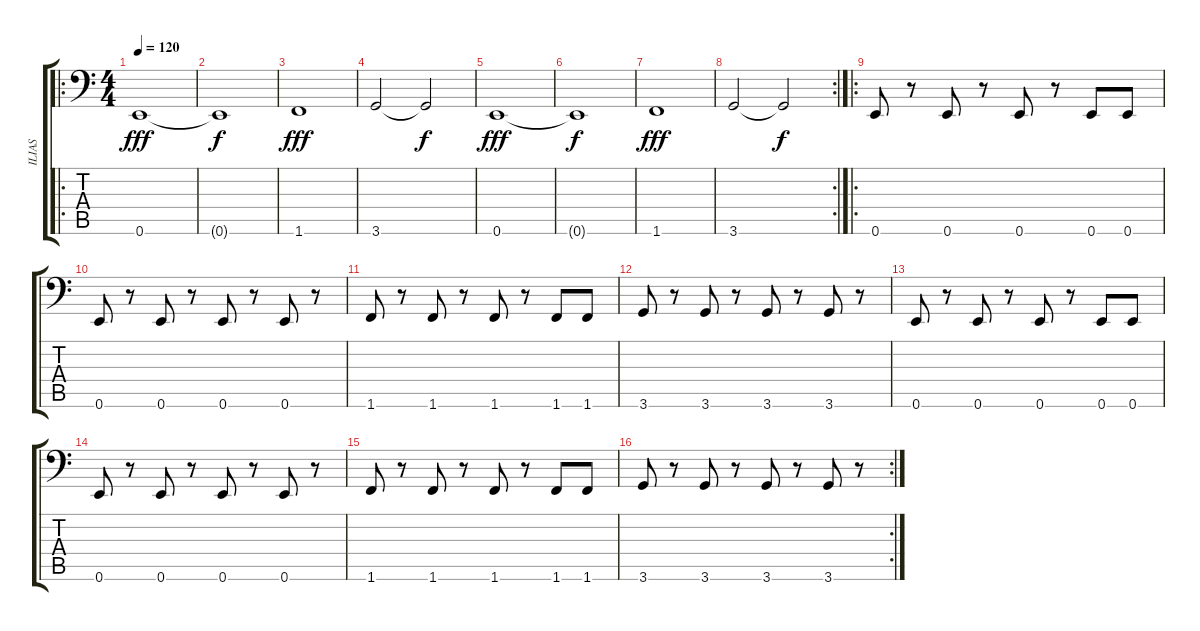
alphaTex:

\track ("ILIAS" "ILIAS") {instrument electricbassfinger}
\staff {score tabs}
\tuning (E3 B2 G2 D2 A1 E1) {hide}
\ro
\ts (4 4)
\tempo 120
\clef f4
\ks c
0.6.1{dy fff instrument electricbassfinger} |
0.6{t}.1{dy f} |
1.6.1{dy fff} |
3.6.2 3.6{t}.2{dy f} |
0.6.1{dy fff} |
0.6{t}.1{dy f} |
1.6.1{dy fff} |
\rc 2
3.6.2 3.6{t}.2{dy f} |
\ro
0.6.8 r.8 0.6.8 r.8 0.6.8 r.8 0.6.8 0.6.8 |
0.6.8 r.8 0.6.8 r.8 0.6.8 r.8 0.6.8 r.8 |
1.6.8 r.8 1.6.8 r.8 1.6.8 r.8 1.6.8 1.6.8 |
3.6.8 r.8 3.6.8 r.8 3.6.8 r.8 3.6.8 r.8 |
0.6.8 r.8 0.6.8 r.8 0.6.8 r.8 0.6.8 0.6.8 |
0.6.8 r.8 0.6.8 r.8 0.6.8 r.8 0.6.8 r.8 |
1.6.8 r.8 1.6.8 r.8 1.6.8 r.8 1.6.8 1.6.8 |
\rc 2
3.6.8 r.8 3.6.8 r.8 3.6.8 r.8 3.6.8 r.8
